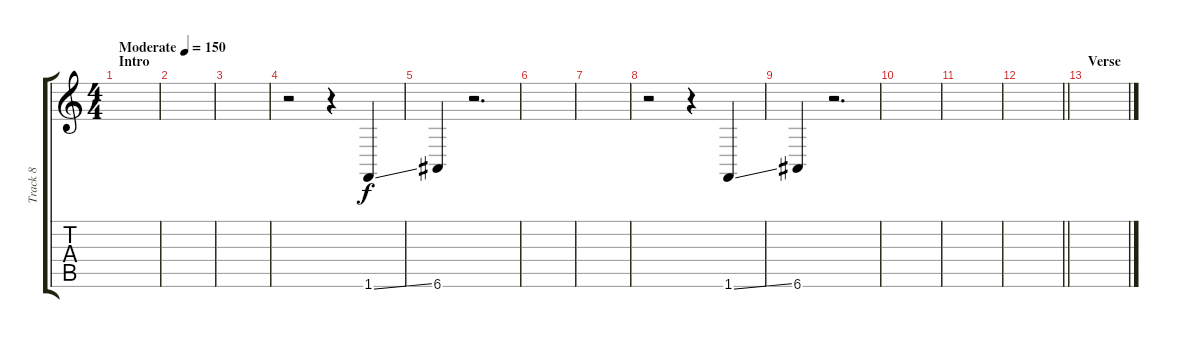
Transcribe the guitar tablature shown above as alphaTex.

\track ("Track 8" "Track 8") {instrument lead6voice}
\staff {score tabs}
\tuning (E4 B3 G3 D3 A2 E2) {hide}
\ts (4 4)
\section ("" "Intro")
\tempo (150 "Moderate")
\clef g2
\ks c
|
|
|
r.2 r.4 1.6{ss}.4 |
6.6.4 r.2{d} |
|
|
r.2 r.4 1.6{ss}.4 |
6.6.4 r.2{d} |
|
|
\barLineRight lightlight
|
\section ("" "Verse")
